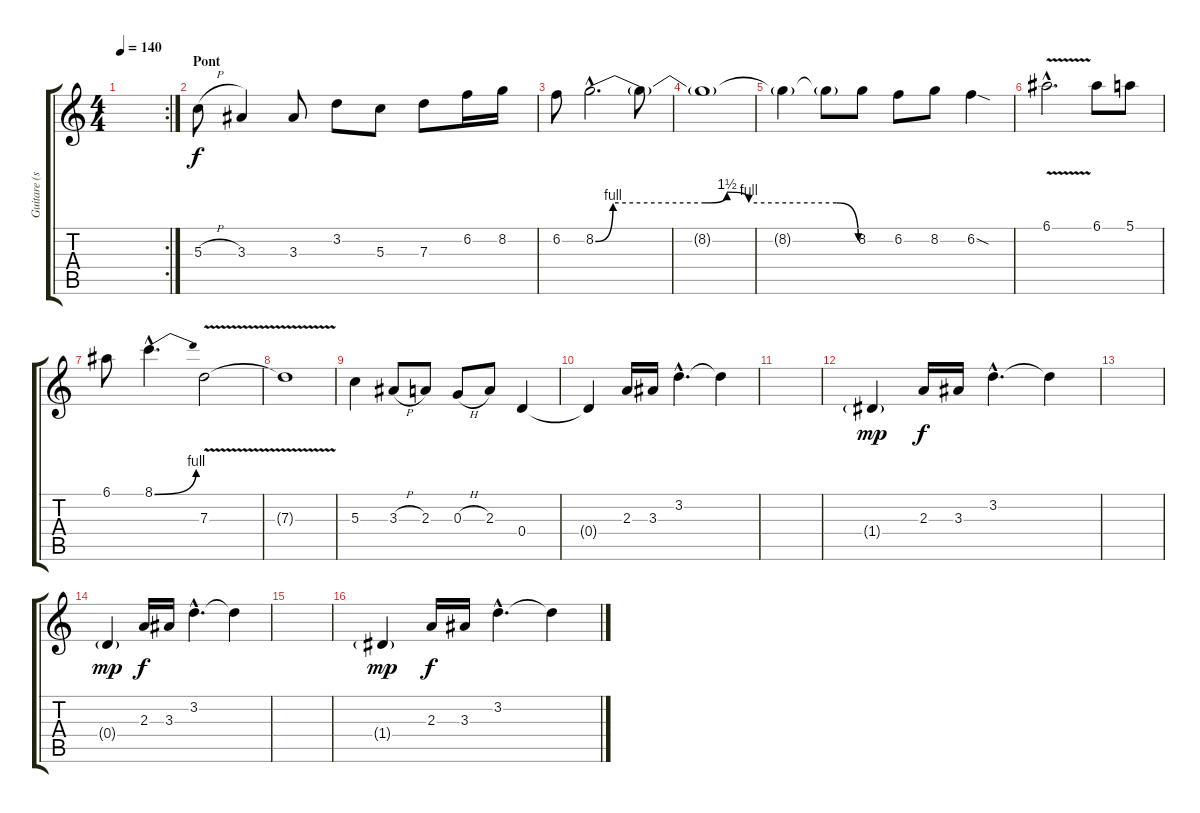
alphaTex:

\track ("Guitare (solo)" "Guitare (s") {instrument distortionguitar}
\staff {score tabs}
\tuning (E4 B3 G3 D3 A2 E2) {hide}
\rc 2
\ts (4 4)
\tempo 140
\clef g2
\ks c
|
\section ("" "Pont")
5.3{h}.8 3.3.4 3.3.8 3.2.8 5.3.8 7.3.8 6.2.16 8.2.16 |
6.2.8 8.2{be (custom 0 0 4 4 25 4 30 6 35 4 55 4 60 0) hac}.2{d} 8.2{t}.8 |
8.2{t}.1 |
8.2{t}.4 8.2{t}.8 8.2.8 6.2.8 8.2.8 6.2{sod}.4 |
6.1{v hac}.2{d} 6.1.8 5.1.8 |
6.1.8 8.1{be (bend 0 0 60 4) hac}.4{d} 7.3{v}.2 |
7.3{t}.1 |
5.3.4 3.3{h}.8 2.3.8 0.3{h}.8 2.3.8 0.4.4 |
0.4{t}.4{instrument electricguitarclean} 2.3.16 3.3.16 3.2{hac}.4{d} 3.2{t}.4 |
|
1.4{g}.4{dy mp} 2.3.16{dy f} 3.3.16 3.2{hac}.4{d} 3.2{t}.4 |
|
0.4{g}.4{dy mp instrument electricguitarclean} 2.3.16{dy f} 3.3.16 3.2{hac}.4{d} 3.2{t}.4 |
|
1.4{g}.4{dy mp} 2.3.16{dy f} 3.3.16 3.2{hac}.4{d} 3.2{t}.4
